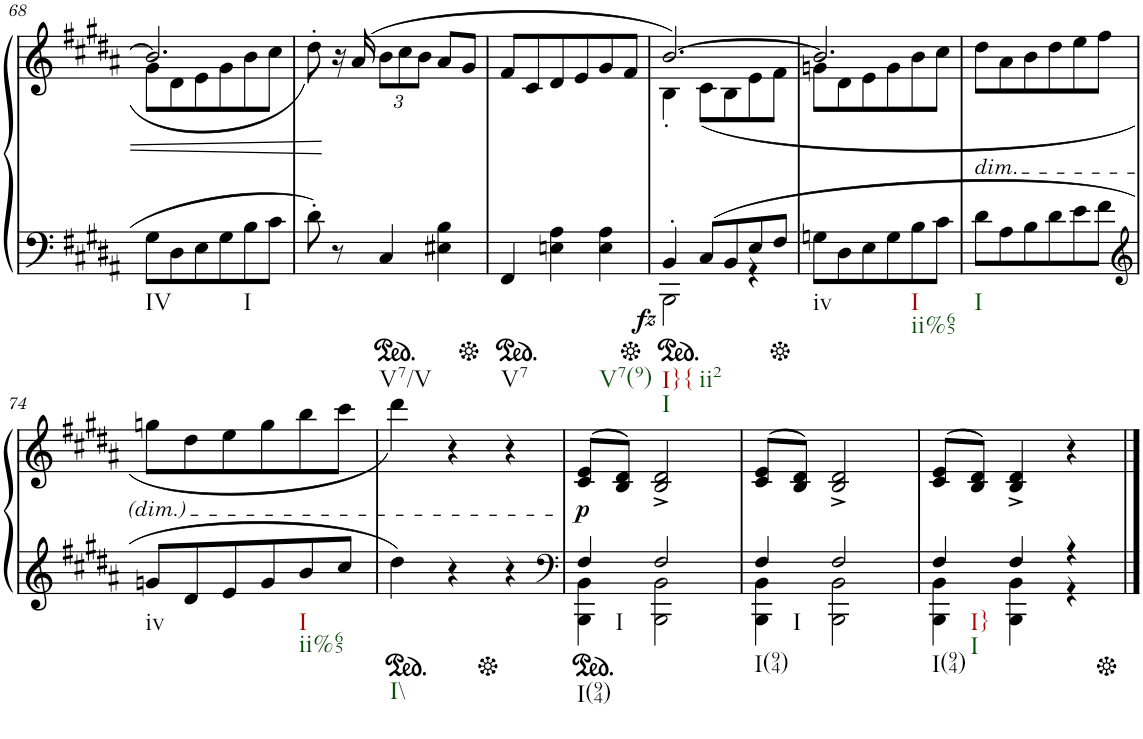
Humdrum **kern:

**kern	**dynam	**kern	**dynam
*part2	*part2	*part1	*part1
*staff2	*staff2	*staff1	*staff1
*I"Piano	*	*I"Piano	*
*I'Pno	*	*I'Pno	*
!!LO:PB:g=z
*clefF4	*	*clefG2	*
*k[f#c#g#d#a#]	*	*k[f#c#g#d#a#]	*
*B:	*	*B:	*
*M3/4	*	*M3/4	*
=68	=68	=68	=68
*	*	*^	*
!LO:TX:b:t=IV	!	!	!	!
8G#\L	.	2.b/]	8g#\L	.
8D#\	.	.	8d#\	.
8E\	.	.	8e\	.
8G#\	.	.	8g#\	.
!LO:TX:b:t=I	!	!	!	!
8B\	.	.	8b\	.
8c#\J	.	.	8cc#\J	.
*	*	*v	*v	*
=69	=69	=69	=69
8d#'\	.	8dd#'\	.
8r	.	16r	.
.	.	(16a#/	.
*ped	*	*	*
*	*	*Xbrackettup	*
!LO:TX:b:t=V7/V	!	!	!
4C#/	.	12b\L	.
.	.	12cc#\	.
.	.	12b\J	.
4E#X\ 4B\	.	8a#/L	.
.	.	8g#/J	.
=70	=70	=70	=70
*Xped	*	*	*
*ped	*	*	*
!LO:TX:b:t=V7	!	!	!
4FF#/	.	8f#/L	.
.	.	8c#/	.
4En\ 4A#\	.	8d#/	.
.	.	8e/	.
!LO:TX:b:t=V7(9)	!	!	!
4E\ 4A#\	.	8g#/	.
.	.	8f#/J	.
=71	=71	=71	=71
*Xped	*	*	*
*ped	*	*	*
*^	*	*^	*
!LO:TX:b:t=I}{	!	!	!	!	!
!LO:TX:b:t=I	!	!	!	!	!
!	!	!LO:DY:b	!	!	!
4BB'/	2BBB\	fz	[2.b/)	4B'\	.
!LO:TX:b:t=ii2	!	!	!	!	!
(8C#/L	.	.	.	(8c#\L	.
8BB/	.	.	.	8B\	.
8E/	4r	.	.	8e\	.
8F#/J	.	.	.	8f#\J	.
*v	*v	*	*	*	*
=72	=72	=72	=72	=72
*Xped	*	*	*	*
!LO:TX:b:t=iv	!	!	!	!
8Gn\L	.	2.b/]	8gn\L	.
8D#\	.	.	8d#\	.
8E\	.	.	8e\	.
8G\	.	.	8g\	.
!LO:TX:b:t=I	!	!	!	!
!LO:TX:b:t=ii%65	!	!	!	!
8B\	.	.	8b\	.
8c#\J	.	.	8cc#\J	.
=73	=73	=73	=73	=73
!	!	!LO:TX:b:i:t=dim.	!	!
!LO:TX:b:t=I	!	!	!	!
*	*	*v	*v	*
8d#\L	.	8dd#\L	.
8A#\	.	8a#\	.
8B\	.	8b\	.
8d#\	.	8dd#\	.
8e\	.	8ee\	.
8f#\J	.	8ff#\J	.
!!LO:LB:g=z
=74	=74	=74	=74
*clefG2	*	*	*
!LO:TX:b:t=iv	!	!	!
8gn/L	.	8ggn\L	.
8d#/	.	8dd#\	.
8e/	.	8ee\	.
8g/	.	8gg\	.
!LO:TX:b:t=I	!	!	!
!LO:TX:b:t=ii%65	!	!	!
8b/	.	8bb\	.
8cc#/J	.	8ccc#\J	.
=75	=75	=75	=75
*ped	*	*	*
!LO:TX:b:t=I\\	!	!	!
4dd#\)	.	4ddd#\)	.
4r	.	4r	.
*Xped	*	*	*
4r	.	4r	.
=76	=76	=76	=76
*clefF4	*	*	*
*ped	*	*	*
*^	*	*	*
!LO:TX:b:t=I(94)	!	!	!	!
!LO:TX:b:t=I	!	!	!	!
!	!	!	!	!LO:DY:b
4F#/	4BBB\ 4BB\	.	(>8c#/ 8e/L	p
.	.	.	8B/ 8d#/J)	.
2F#/	2BBB\ 2BB\	.	2B/^ 2d#/^	.
=77	=77	=77	=77	=77
!LO:TX:b:t=I(94)	!	!	!	!
!LO:TX:b:t=I	!	!	!	!
4F#/	4BBB\ 4BB\	.	(>8c#/ 8e/L	.
.	.	.	8B/ 8d#/J)	.
2F#/	2BBB\ 2BB\	.	2B/^ 2d#/^	.
=78	=78	=78	=78	=78
!LO:TX:b:t=I(94)	!	!	!	!
!LO:TX:b:t=I}	!	!	!	!
!LO:TX:b:t=I	!	!	!	!
4F#/	4BBB\ 4BB\	.	(>8c#/ 8e/L	.
.	.	.	8B/ 8d#/J)	.
4F#/	4BBB\ 4BB\	.	4B/^ 4d#/^	.
4r	4r	.	4r	.
*Xped	*	*	*	*
*v	*v	*	*	*
==	==	==	==
*-	*-	*-	*-
